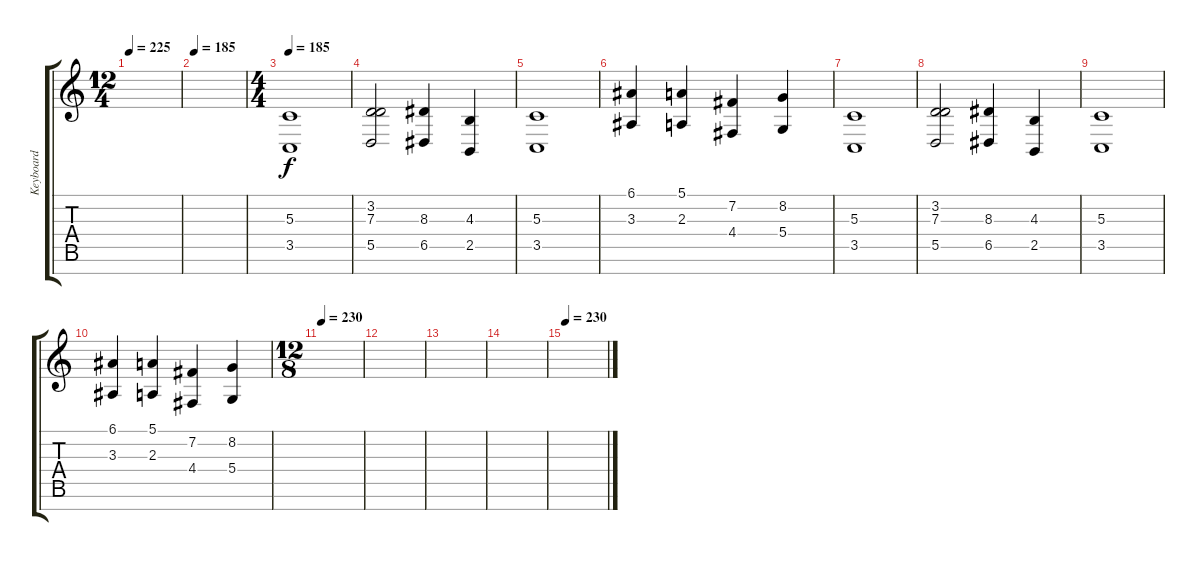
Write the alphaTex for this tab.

\track ("Keyboard" "Keyboard") {instrument stringensemble2}
\staff {score tabs}
\tuning (E4 B3 G3 D3 A2 E2 B1) {hide}
\ts (12 4)
\tempo 225
\clef g2
\ks c
|
\tempo 185
|
\ts (4 4)
\tempo 185
(5.3 3.5).1 |
(3.2 7.3 5.5).2 (8.3 6.5).4 (4.3 2.5).4 |
(5.3 3.5).1 |
(6.1 3.3).4 (5.1 2.3).4 (7.2 4.4).4 (8.2 5.4).4 |
(5.3 3.5).1 |
(3.2 7.3 5.5).2 (8.3 6.5).4 (4.3 2.5).4 |
(5.3 3.5).1 |
(6.1 3.3).4 (5.1 2.3).4 (7.2 4.4).4 (8.2 5.4).4 |
\ts (12 8)
\tempo 230
|
|
|
|
\tempo 230
